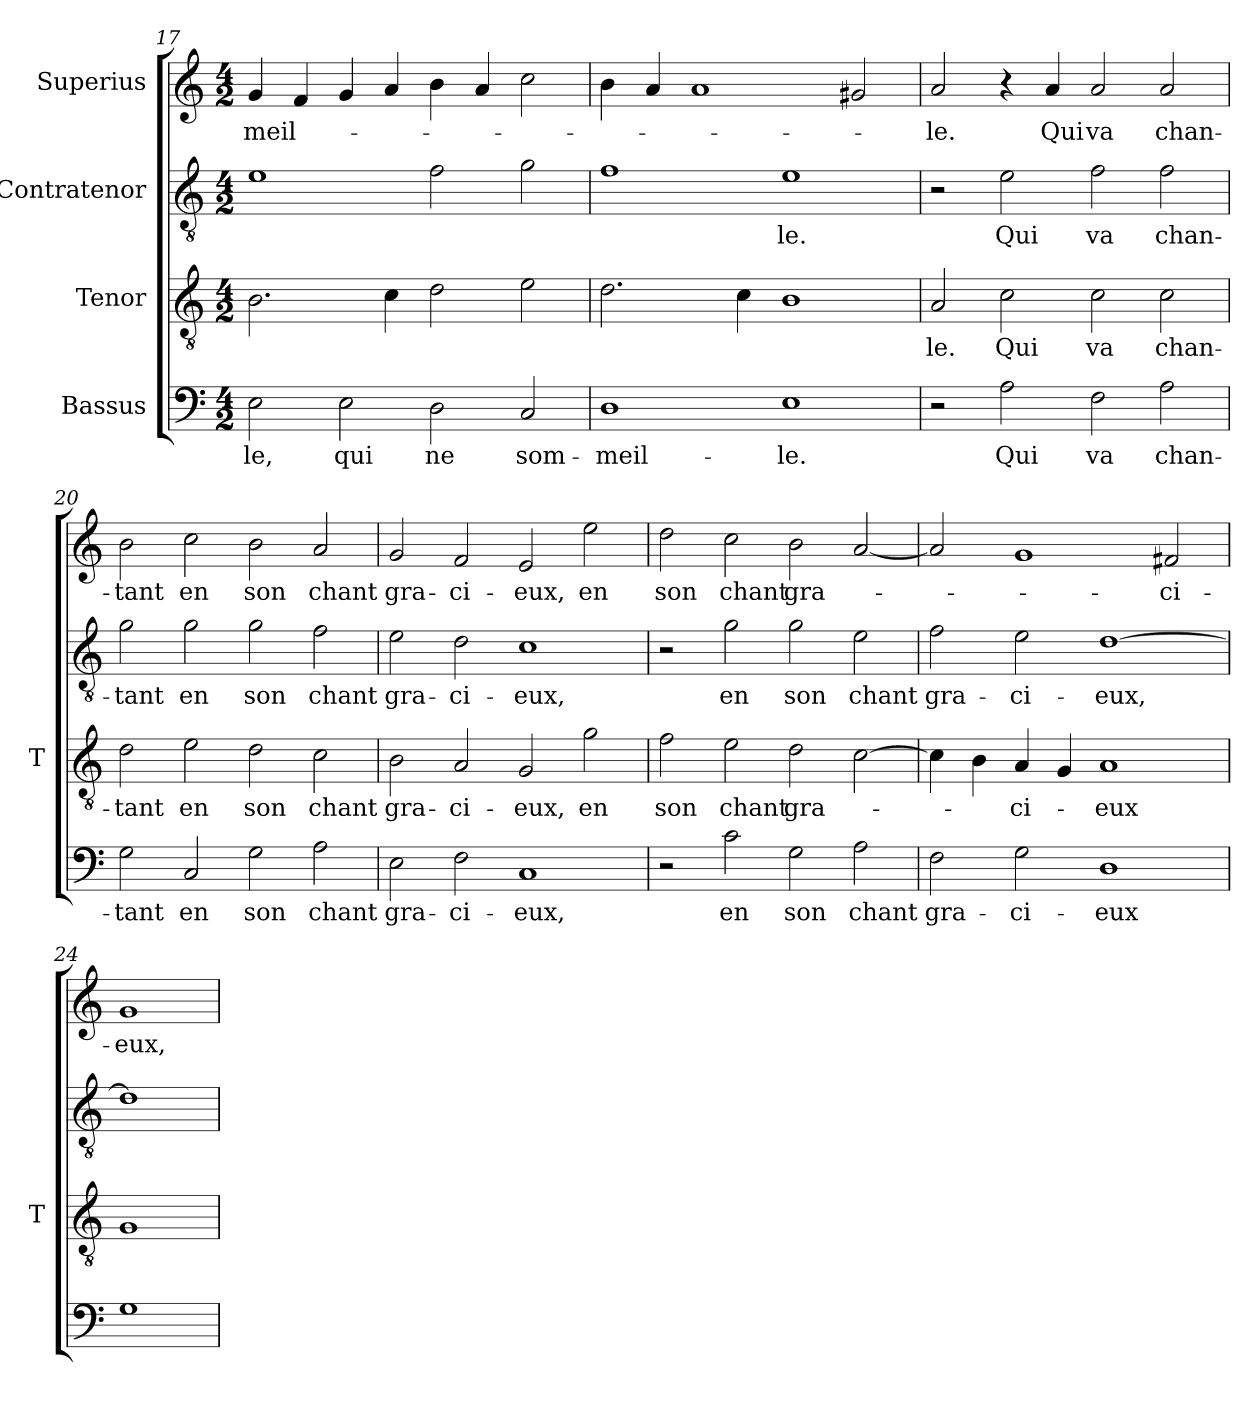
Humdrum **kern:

**kern	**text	**kern	**text	**kern	**text	**kern	**text
*part4	*part4	*part3	*part3	*part2	*part2	*part1	*part1
*staff4	*staff4	*staff3	*staff3	*staff2	*staff2	*staff1	*staff1
*I"Bassus	*	*I"Tenor	*	*I"Contratenor	*	*I"Superius	*
*	*	*I'T	*	*	*	*	*
*clefF4	*	*clefGv2	*	*clefGv2	*	*clefG2	*
*k[]	*	*k[]	*	*k[]	*	*k[]	*
*M4/2	*	*M4/2	*	*M4/2	*	*M4/2	*
=17	=17	=17	=17	=17	=17	=17	=17
2E	-le,	2.B	.	1e	.	4g	meil-
.	.	.	.	.	.	4f	.
2E	-qui	.	.	.	.	4g	.
.	.	4c	.	.	.	4a	.
2D	-ne	2d	.	2f	.	4b	.
.	.	.	.	.	.	4a	.
2C	som-	2e	.	2g	.	2cc	.
=18	=18	=18	=18	=18	=18	=18	=18
1D	meil-	2.d	.	1f	.	4b	.
.	.	.	.	.	.	4a	.
.	.	.	.	.	.	1a	.
.	.	4c	.	.	.	.	.
1E	-le.	1B	.	1e	-le.	.	.
.	.	.	.	.	.	2g#X	.
=19	=19	=19	=19	=19	=19	=19	=19
2r	.	2A	-le.	2r	.	2a	-le.
2A	-Qui	2c	-Qui	2e	-Qui	4r	.
.	.	.	.	.	.	4a	-Qui
2F	-va	2c	-va	2f	-va	2a	-va
2A	chan-	2c	chan-	2f	chan-	2a	chan-
=20	=20	=20	=20	=20	=20	=20	=20
2G	-tant	2d	-tant	2g	-tant	2b	-tant
2C	-en	2e	-en	2g	-en	2cc	-en
2G	-son	2d	-son	2g	-son	2b	-son
2A	-chant	2c	-chant	2f	-chant	2a	-chant
=21	=21	=21	=21	=21	=21	=21	=21
2E	gra-	2B	gra-	2e	gra-	2g	gra-
2F	ci-	2A	ci-	2d	ci-	2f	ci-
1C	-eux,	2G	-eux,	1c	-eux,	2e	-eux,
.	.	2g	-en	.	.	2ee	-en
=22	=22	=22	=22	=22	=22	=22	=22
2r	.	2f	-son	2r	.	2dd	-son
2c	-en	2e	-chant	2g	-en	2cc	-chant
2G	-son	2d	gra-	2g	-son	2b	gra-
2A	-chant	[2c	.	2e	-chant	[2a	.
=23	=23	=23	=23	=23	=23	=23	=23
2F	gra-	4c]	.	2f	gra-	2a]	.
.	.	4B	.	.	.	.	.
2G	ci-	4A	ci-	2e	ci-	1g	.
.	.	4G	.	.	.	.	.
1D	-eux	1A	-eux	[1d	-eux,	.	.
.	.	.	.	.	.	2f#X	ci-
=24	=24	=24	=24	=24	=24	=24	=24
1G	.	1G	.	1d]	.	1g	-eux,
=	=	=	=	=	=	=	=
*-	*-	*-	*-	*-	*-	*-	*-
